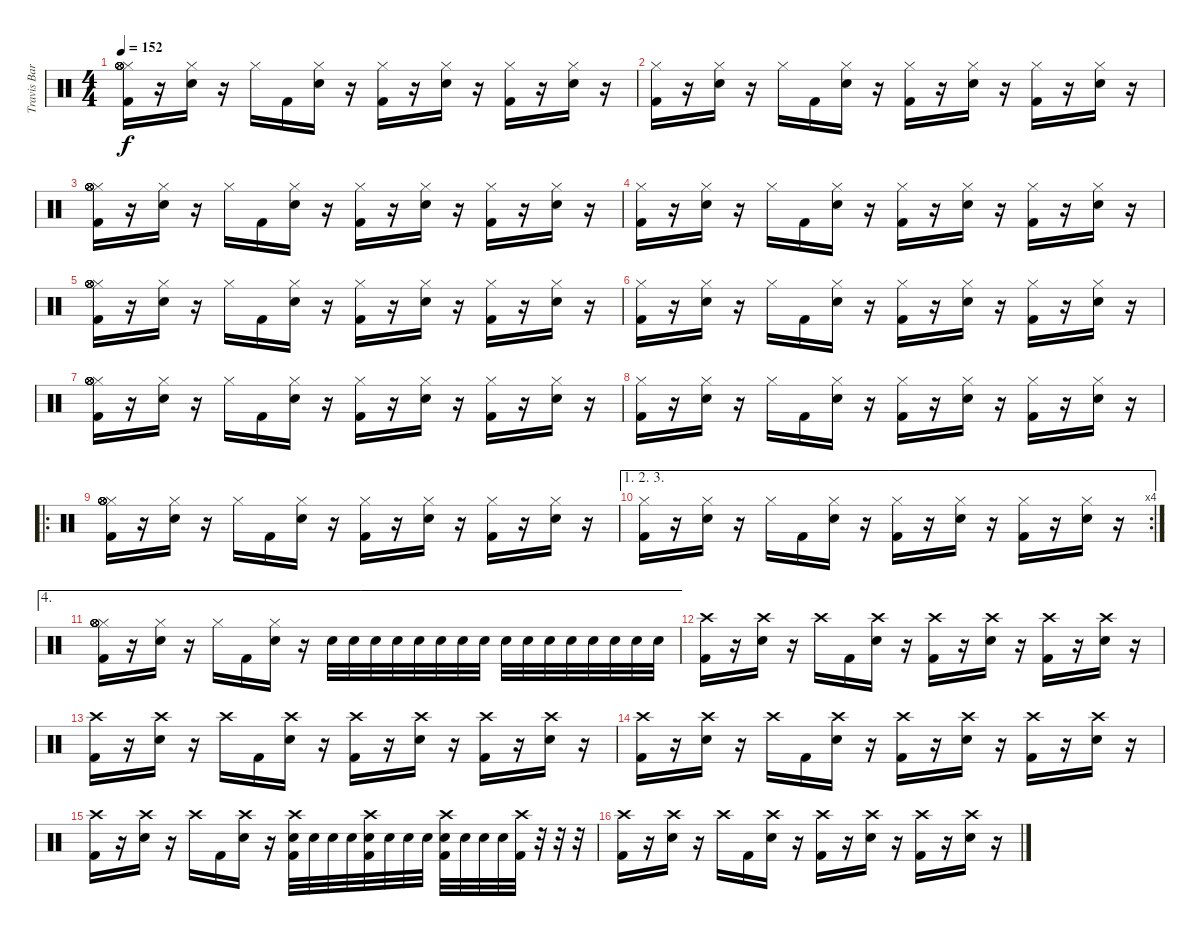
\track ("Travis Barker (Drums)" "Travis Bar") {instrument percussion}
\staff {score}
\articulation defaults
\ts (4 4)
\tempo 152
\clef neutral
\ks c
("Hi-Hat (closed)" "Kick (hit) 2" "Hi-Hat (open)" "Hi-Hat (open)" "Hi-Hat (open)" "Hi-Hat (open)").16{dy f} r.16 ("Hi-Hat (closed)" "Snare (hit) 2").16 r.16 "Hi-Hat (closed)".16 "Kick (hit) 2".16 ("Hi-Hat (closed)" "Snare (hit) 2").16 r.16 ("Hi-Hat (closed)" "Kick (hit) 2").16 r.16 ("Hi-Hat (closed)" "Snare (hit) 2").16 r.16 ("Hi-Hat (closed)" "Kick (hit) 2").16 r.16 ("Hi-Hat (closed)" "Snare (hit) 2").16 r.16 |
("Hi-Hat (closed)" "Kick (hit) 2").16 r.16 ("Hi-Hat (closed)" "Snare (hit) 2").16 r.16 "Hi-Hat (closed)".16 "Kick (hit) 2".16 ("Hi-Hat (closed)" "Snare (hit) 2").16 r.16 ("Hi-Hat (closed)" "Kick (hit) 2").16 r.16 ("Hi-Hat (closed)" "Snare (hit) 2").16 r.16 ("Hi-Hat (closed)" "Kick (hit) 2").16 r.16 ("Hi-Hat (closed)" "Snare (hit) 2").16 r.16 |
("Hi-Hat (closed)" "Kick (hit) 2" "Hi-Hat (open)" "Hi-Hat (open)" "Hi-Hat (open)" "Hi-Hat (open)").16 r.16 ("Hi-Hat (closed)" "Snare (hit) 2").16 r.16 "Hi-Hat (closed)".16 "Kick (hit) 2".16 ("Hi-Hat (closed)" "Snare (hit) 2").16 r.16 ("Hi-Hat (closed)" "Kick (hit) 2").16 r.16 ("Hi-Hat (closed)" "Snare (hit) 2").16 r.16 ("Hi-Hat (closed)" "Kick (hit) 2").16 r.16 ("Hi-Hat (closed)" "Snare (hit) 2").16 r.16 |
("Hi-Hat (closed)" "Kick (hit) 2").16 r.16 ("Hi-Hat (closed)" "Snare (hit) 2").16 r.16 "Hi-Hat (closed)".16 "Kick (hit) 2".16 ("Hi-Hat (closed)" "Snare (hit) 2").16 r.16 ("Hi-Hat (closed)" "Kick (hit) 2").16 r.16 ("Hi-Hat (closed)" "Snare (hit) 2").16 r.16 ("Hi-Hat (closed)" "Kick (hit) 2").16 r.16 ("Hi-Hat (closed)" "Snare (hit) 2").16 r.16 |
("Hi-Hat (closed)" "Kick (hit) 2" "Hi-Hat (open)" "Hi-Hat (open)" "Hi-Hat (open)" "Hi-Hat (open)").16 r.16 ("Hi-Hat (closed)" "Snare (hit) 2").16 r.16 "Hi-Hat (closed)".16 "Kick (hit) 2".16 ("Hi-Hat (closed)" "Snare (hit) 2").16 r.16 ("Hi-Hat (closed)" "Kick (hit) 2").16 r.16 ("Hi-Hat (closed)" "Snare (hit) 2").16 r.16 ("Hi-Hat (closed)" "Kick (hit) 2").16 r.16 ("Hi-Hat (closed)" "Snare (hit) 2").16 r.16 |
("Hi-Hat (closed)" "Kick (hit) 2").16 r.16 ("Hi-Hat (closed)" "Snare (hit) 2").16 r.16 "Hi-Hat (closed)".16 "Kick (hit) 2".16 ("Hi-Hat (closed)" "Snare (hit) 2").16 r.16 ("Hi-Hat (closed)" "Kick (hit) 2").16 r.16 ("Hi-Hat (closed)" "Snare (hit) 2").16 r.16 ("Hi-Hat (closed)" "Kick (hit) 2").16 r.16 ("Hi-Hat (closed)" "Snare (hit) 2").16 r.16 |
("Hi-Hat (closed)" "Kick (hit) 2" "Hi-Hat (open)" "Hi-Hat (open)" "Hi-Hat (open)" "Hi-Hat (open)").16 r.16 ("Hi-Hat (closed)" "Snare (hit) 2").16 r.16 "Hi-Hat (closed)".16 "Kick (hit) 2".16 ("Hi-Hat (closed)" "Snare (hit) 2").16 r.16 ("Hi-Hat (closed)" "Kick (hit) 2").16 r.16 ("Hi-Hat (closed)" "Snare (hit) 2").16 r.16 ("Hi-Hat (closed)" "Kick (hit) 2").16 r.16 ("Hi-Hat (closed)" "Snare (hit) 2").16 r.16 |
("Hi-Hat (closed)" "Kick (hit) 2").16 r.16 ("Hi-Hat (closed)" "Snare (hit) 2").16 r.16 "Hi-Hat (closed)".16 "Kick (hit) 2".16 ("Hi-Hat (closed)" "Snare (hit) 2").16 r.16 ("Hi-Hat (closed)" "Kick (hit) 2").16 r.16 ("Hi-Hat (closed)" "Snare (hit) 2").16 r.16 ("Hi-Hat (closed)" "Kick (hit) 2").16 r.16 ("Hi-Hat (closed)" "Snare (hit) 2").16 r.16 |
\ro
("Hi-Hat (closed)" "Kick (hit) 2" "Hi-Hat (open)" "Hi-Hat (open)" "Hi-Hat (open)" "Hi-Hat (open)").16 r.16 ("Hi-Hat (closed)" "Snare (hit) 2").16 r.16 "Hi-Hat (closed)".16 "Kick (hit) 2".16 ("Hi-Hat (closed)" "Snare (hit) 2").16 r.16 ("Hi-Hat (closed)" "Kick (hit) 2").16 r.16 ("Hi-Hat (closed)" "Snare (hit) 2").16 r.16 ("Hi-Hat (closed)" "Kick (hit) 2").16 r.16 ("Hi-Hat (closed)" "Snare (hit) 2").16 r.16 |
\ae (1 2 3)
\rc 4
("Hi-Hat (closed)" "Kick (hit) 2").16 r.16 ("Hi-Hat (closed)" "Snare (hit) 2").16 r.16 "Hi-Hat (closed)".16 "Kick (hit) 2".16 ("Hi-Hat (closed)" "Snare (hit) 2").16 r.16 ("Hi-Hat (closed)" "Kick (hit) 2").16 r.16 ("Hi-Hat (closed)" "Snare (hit) 2").16 r.16 ("Hi-Hat (closed)" "Kick (hit) 2").16 r.16 ("Hi-Hat (closed)" "Snare (hit) 2").16 r.16 |
\ae 4
("Hi-Hat (closed)" "Kick (hit) 2" "Hi-Hat (open)" "Hi-Hat (open)" "Hi-Hat (open)" "Hi-Hat (open)").16 r.16 ("Hi-Hat (closed)" "Snare (hit) 2").16 r.16 "Hi-Hat (closed)".16 "Kick (hit) 2".16 ("Hi-Hat (closed)" "Snare (hit) 2").16 r.16 "Snare (hit) 2".32 "Snare (hit) 2".32 "Snare (hit) 2".32 "Snare (hit) 2".32 "Snare (hit) 2".32 "Snare (hit) 2".32 "Snare (hit) 2".32 "Snare (hit) 2".32 "Snare (hit) 2".32 "Snare (hit) 2".32 "Snare (hit) 2".32 "Snare (hit) 2".32 "Snare (hit) 2".32 "Snare (hit) 2".32 "Snare (hit) 2".32 "Snare (hit) 2".32 |
("Crash high (hit)" "Kick (hit) 2").16 r.16 ("Crash high (hit)" "Snare (hit) 2").16 r.16 "Crash high (hit)".16 "Kick (hit) 2".16 ("Crash high (hit)" "Snare (hit) 2").16 r.16 ("Crash high (hit)" "Kick (hit) 2").16 r.16 ("Crash high (hit)" "Snare (hit) 2").16 r.16 ("Crash high (hit)" "Kick (hit) 2").16 r.16 ("Crash high (hit)" "Snare (hit) 2").16 r.16 |
("Crash high (hit)" "Kick (hit) 2").16 r.16 ("Crash high (hit)" "Snare (hit) 2").16 r.16 "Crash high (hit)".16 "Kick (hit) 2".16 ("Crash high (hit)" "Snare (hit) 2").16 r.16 ("Crash high (hit)" "Kick (hit) 2").16 r.16 ("Crash high (hit)" "Snare (hit) 2").16 r.16 ("Crash high (hit)" "Kick (hit) 2").16 r.16 ("Crash high (hit)" "Snare (hit) 2").16 r.16 |
("Crash high (hit)" "Kick (hit) 2").16 r.16 ("Crash high (hit)" "Snare (hit) 2").16 r.16 "Crash high (hit)".16 "Kick (hit) 2".16 ("Crash high (hit)" "Snare (hit) 2").16 r.16 ("Crash high (hit)" "Kick (hit) 2").16 r.16 ("Crash high (hit)" "Snare (hit) 2").16 r.16 ("Crash high (hit)" "Kick (hit) 2").16 r.16 ("Crash high (hit)" "Snare (hit) 2").16 r.16 |
("Crash high (hit)" "Kick (hit) 2").16 r.16 ("Crash high (hit)" "Snare (hit) 2").16 r.16 "Crash high (hit)".16 "Kick (hit) 2".16 ("Crash high (hit)" "Snare (hit) 2").16 r.16 ("Crash high (hit)" "Kick (hit) 2" "Snare (hit) 2").32 "Snare (hit) 2".32 "Snare (hit) 2".32 "Snare (hit) 2".32 ("Crash high (hit)" "Kick (hit) 2" "Snare (hit) 2").32 "Snare (hit) 2".32 "Snare (hit) 2".32 "Snare (hit) 2".32 ("Crash high (hit)" "Kick (hit) 2" "Snare (hit) 2").32 "Snare (hit) 2".32 "Snare (hit) 2".32 "Snare (hit) 2".32 ("Crash high (hit)" "Kick (hit) 2").32 r.32 r.32 r.32 |
("Crash high (hit)" "Kick (hit) 2").16 r.16 ("Crash high (hit)" "Snare (hit) 2").16 r.16 "Crash high (hit)".16 "Kick (hit) 2".16 ("Crash high (hit)" "Snare (hit) 2").16 r.16 ("Crash high (hit)" "Kick (hit) 2").16 r.16 ("Crash high (hit)" "Snare (hit) 2").16 r.16 ("Crash high (hit)" "Kick (hit) 2").16 r.16 ("Crash high (hit)" "Snare (hit) 2").16 r.16
